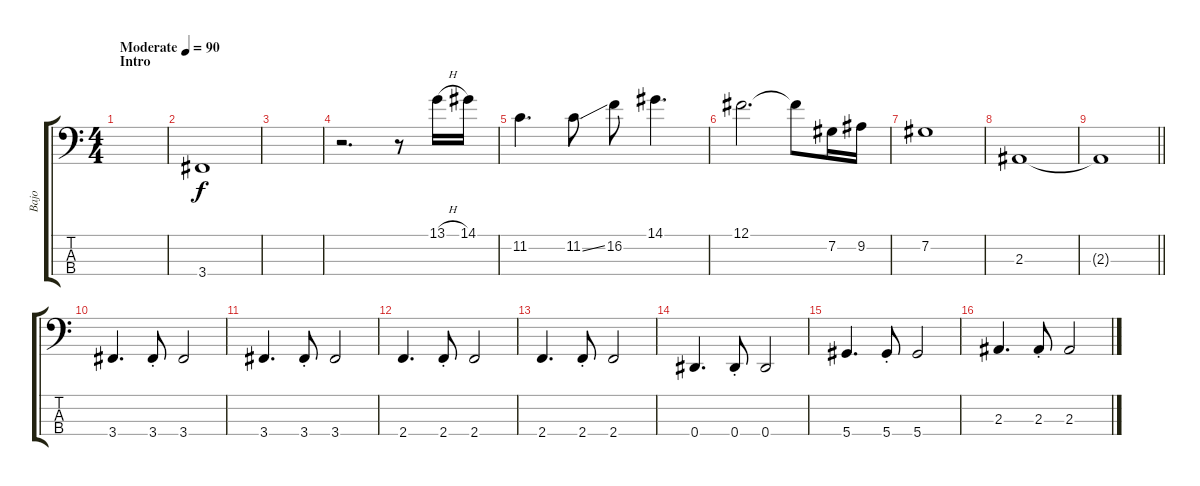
\track ("Bajo" "Bajo") {instrument electricbassfinger}
\staff {score tabs}
\tuning (Gb2 Db2 Ab1 Eb1) {hide}
\ts (4 4)
\section ("" "Intro")
\tempo (90 "Moderate")
\clef f4
\ks c
|
3.4.1 |
|
r.2{d} r.8 13.1{h}.16 14.1.16 |
11.2.4{d} 11.2{ss}.8 16.2.8 14.1.4{d} |
12.1.2{d} 12.1{t}.8 7.2.16 9.2.16 |
7.2.1 |
2.3.1 |
\barLineRight lightlight
2.3{t}.1 |
3.4.4{d} 3.4{st}.8 3.4.2 |
3.4.4{d} 3.4{st}.8 3.4.2 |
2.4.4{d} 2.4{st}.8 2.4.2 |
2.4.4{d} 2.4{st}.8 2.4.2 |
0.4.4{d} 0.4{st}.8 0.4.2 |
5.4.4{d} 5.4{st}.8 5.4.2 |
2.3.4{d} 2.3{st}.8 2.3.2
